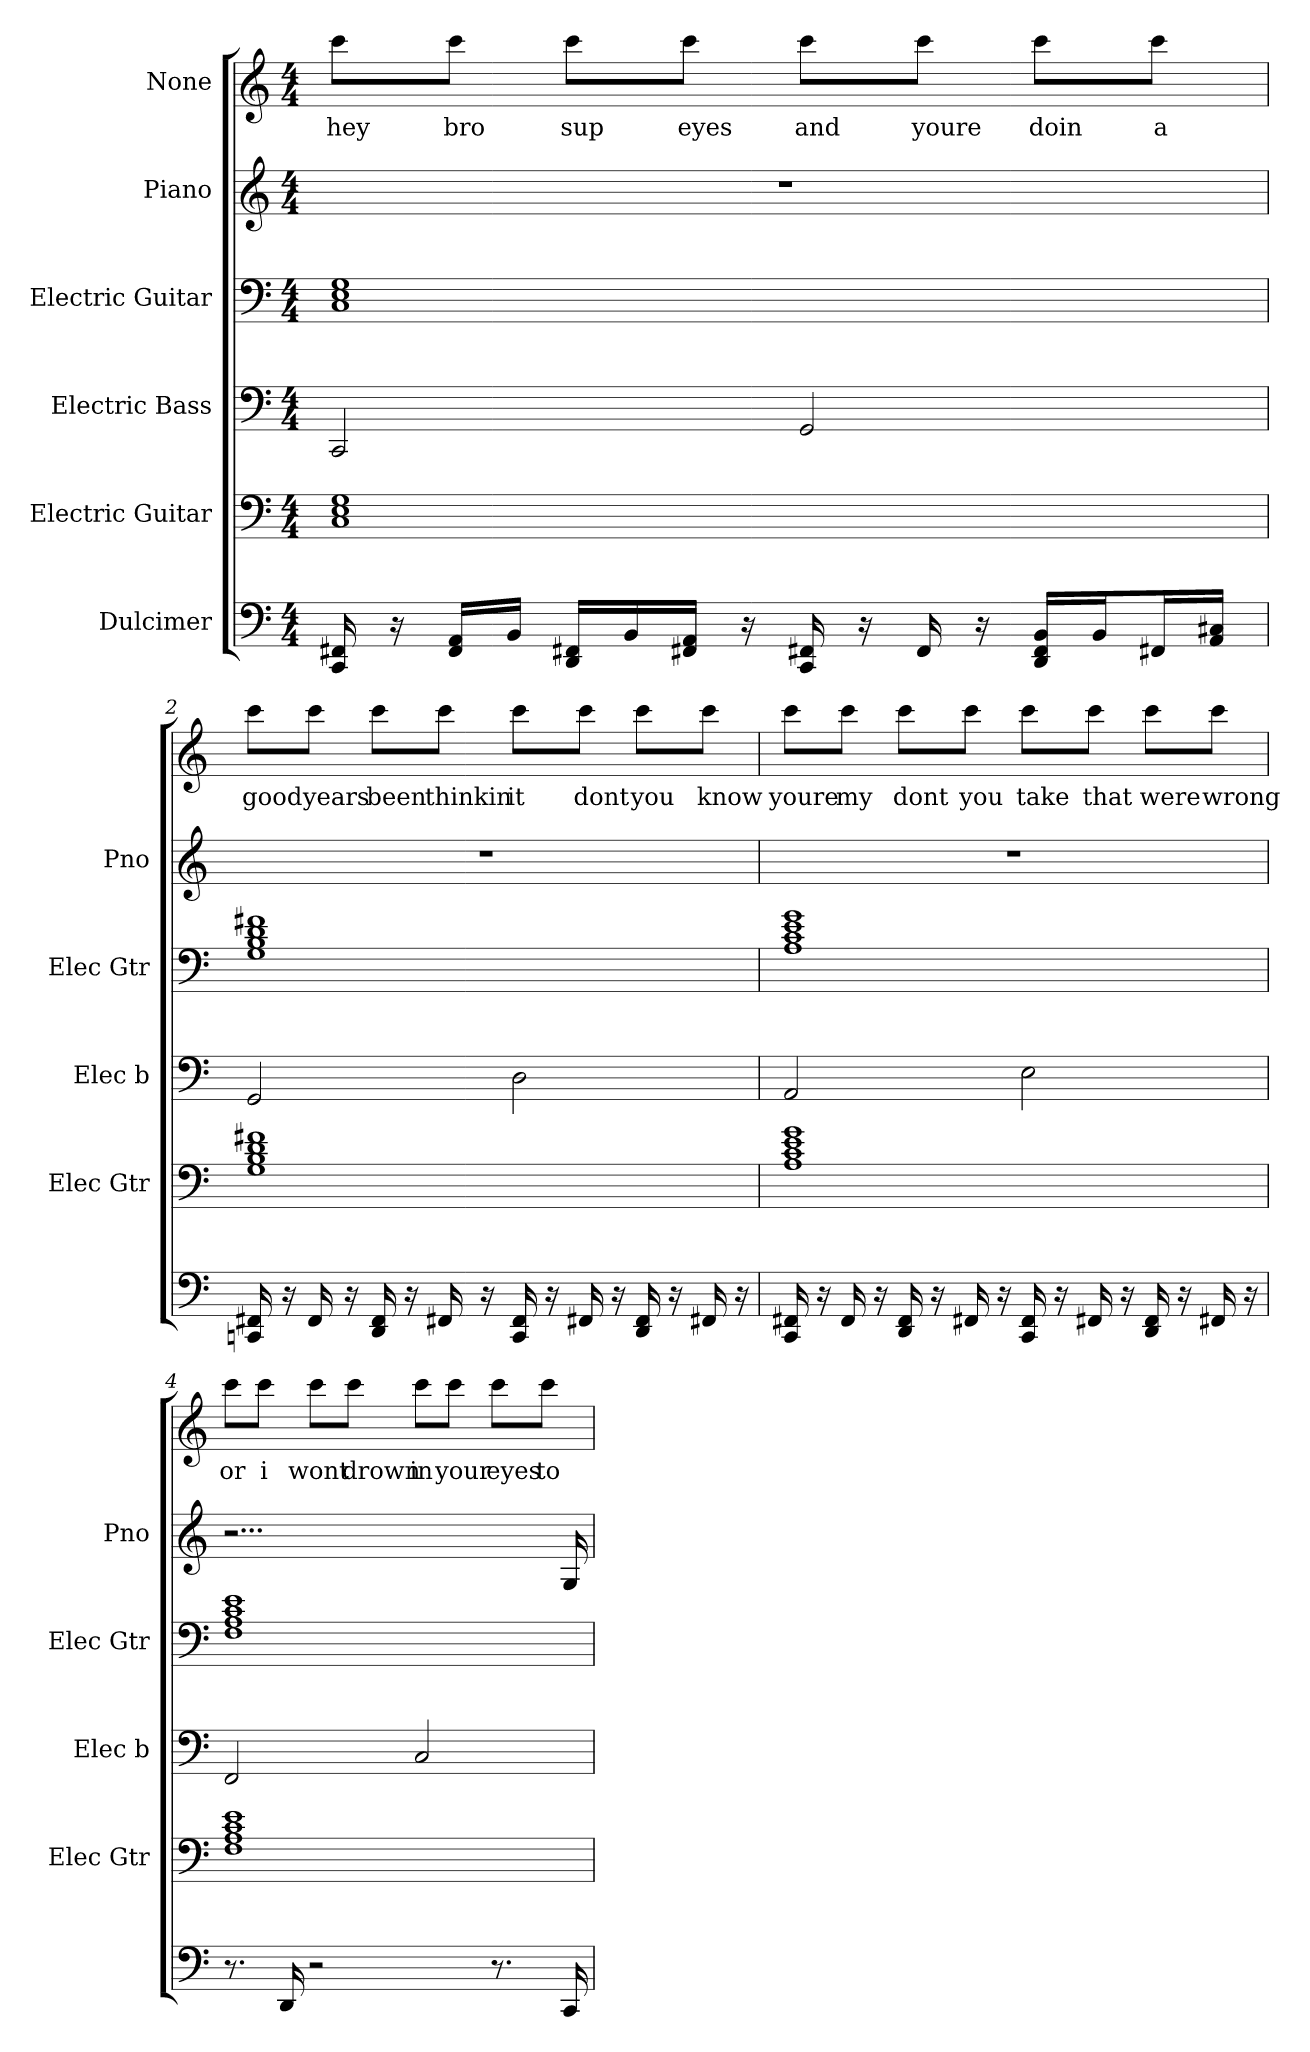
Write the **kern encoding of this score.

**kern	**kern	**kern	**kern	**kern	**kern	**text
*part6	*part5	*part4	*part3	*part2	*part1	*part1
*staff6	*staff5	*staff4	*staff3	*staff2	*staff1	*staff1
*I"Dulcimer	*I"Electric Guitar	*I"Electric Bass	*I"Electric Guitar	*I"Piano	*I"None	*
*	*I'Elec Gtr	*I'Elec b	*I'Elec Gtr	*I'Pno	*	*
*clefF4	*clefF4	*clefF4	*clefF4	*clefG2	*clefG2	*
*M4/4	*M4/4	*M4/4	*M4/4	*M4/4	*M4/4	*
=1	=1	=1	=1	=1	=1	=1
*MM110	*MM110	*MM110	*MM110	*MM110	*MM110	*
16CC 16FF#X	1C 1E 1G	2CC	1C 1E 1G	1r	8ccc\L	hey
16r	.	.	.	.	.	.
16FF#/ 16AALL	.	.	.	.	8ccc\J	bro
16BB/JJ	.	.	.	.	.	.
16DD/ 16FF#XLL	.	.	.	.	8ccc\L	sup
16BB/	.	.	.	.	.	.
16FF#X/ 16AAJJ	.	.	.	.	8ccc\J	eyes
16r	.	.	.	.	.	.
16CC 16FF#X	.	2GG	.	.	8ccc\L	and
16r	.	.	.	.	.	.
16FF#	.	.	.	.	8ccc\J	youre
16r	.	.	.	.	.	.
16DD/ 16FF# 16BBLL	.	.	.	.	8ccc\L	doin
16BB/J	.	.	.	.	.	.
16FF#X/L	.	.	.	.	8ccc\J	a
16AA/ 16C#XJJ	.	.	.	.	.	.
=2	=2	=2	=2	=2	=2	=2
16CCn 16FF#X	1G 1B 1d 1f#X	2GG	1G 1B 1d 1f#X	1r	8ccc\L	good
16r	.	.	.	.	.	.
16FF#	.	.	.	.	8ccc\J	years
16r	.	.	.	.	.	.
16DD 16FF#	.	.	.	.	8ccc\L	been
16r	.	.	.	.	.	.
16FF#X	.	.	.	.	8ccc\J	thinkin
16r	.	.	.	.	.	.
16CC 16FF#	.	2D	.	.	8ccc\L	it
16r	.	.	.	.	.	.
16FF#X	.	.	.	.	8ccc\J	dont
16r	.	.	.	.	.	.
16DD 16FF#	.	.	.	.	8ccc\L	you
16r	.	.	.	.	.	.
16FF#X	.	.	.	.	8ccc\J	know
16r	.	.	.	.	.	.
=3	=3	=3	=3	=3	=3	=3
16CC 16FF#X	1A 1c 1e 1g	2AA	1A 1c 1e 1g	1r	8ccc\L	youre
16r	.	.	.	.	.	.
16FF#	.	.	.	.	8ccc\J	my
16r	.	.	.	.	.	.
16DD 16FF#	.	.	.	.	8ccc\L	dont
16r	.	.	.	.	.	.
16FF#X	.	.	.	.	8ccc\J	you
16r	.	.	.	.	.	.
16CC 16FF#	.	2E	.	.	8ccc\L	take
16r	.	.	.	.	.	.
16FF#X	.	.	.	.	8ccc\J	that
16r	.	.	.	.	.	.
16DD 16FF#	.	.	.	.	8ccc\L	were
16r	.	.	.	.	.	.
16FF#X	.	.	.	.	8ccc\J	wrong
16r	.	.	.	.	.	.
=4	=4	=4	=4	=4	=4	=4
8.r	1F 1A 1c 1e	2FF	1F 1A 1c 1e	2...r	8ccc\L	or
.	.	.	.	.	8ccc\J	i
16DD	.	.	.	.	.	.
2r	.	.	.	.	8ccc\L	wont
.	.	.	.	.	8ccc\J	drown
.	.	2C	.	.	8ccc\L	in
.	.	.	.	.	8ccc\J	your
8.r	.	.	.	.	8ccc\L	eyes
.	.	.	.	.	8ccc\J	to
16CC	.	.	.	16G	.	.
=	=	=	=	=	=	=
*-	*-	*-	*-	*-	*-	*-
